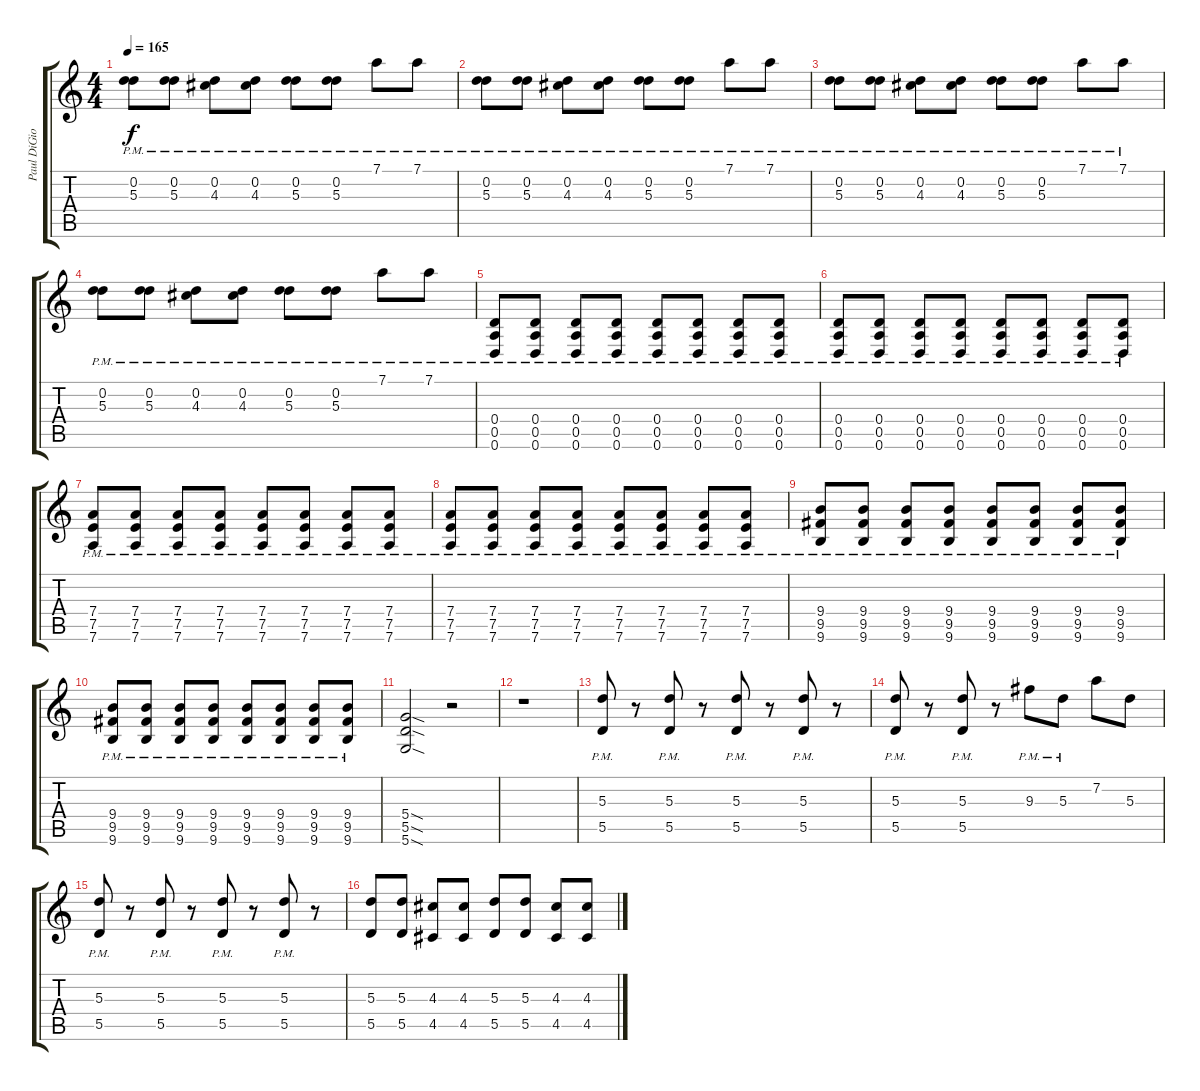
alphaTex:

\track ("Paul DiGiovanni (Lead Guitar)" "Paul DiGio") {instrument distortionguitar}
\staff {score tabs}
\tuning (D4 D4 A3 D3 A2 D2) {hide}
\ts (4 4)
\tempo 165
\clef g2
\ks c
(0.2{pm} 5.3{pm}).8{dy f} (0.2{pm} 5.3{pm}).8 (0.2{pm} 4.3{pm}).8 (0.2{pm} 4.3{pm}).8 (0.2{pm} 5.3{pm}).8 (0.2{pm} 5.3{pm}).8 7.1{pm}.8 7.1{pm}.8 |
(0.2{pm} 5.3{pm}).8 (0.2{pm} 5.3{pm}).8 (0.2{pm} 4.3{pm}).8 (0.2{pm} 4.3{pm}).8 (0.2{pm} 5.3{pm}).8 (0.2{pm} 5.3{pm}).8 7.1{pm}.8 7.1{pm}.8 |
(0.2{pm} 5.3{pm}).8 (0.2{pm} 5.3{pm}).8 (0.2{pm} 4.3{pm}).8 (0.2{pm} 4.3{pm}).8 (0.2{pm} 5.3{pm}).8 (0.2{pm} 5.3{pm}).8 7.1{pm}.8 7.1{pm}.8 |
(0.2{pm} 5.3{pm}).8 (0.2{pm} 5.3{pm}).8 (0.2{pm} 4.3{pm}).8 (0.2{pm} 4.3{pm}).8 (0.2{pm} 5.3{pm}).8 (0.2{pm} 5.3{pm}).8 7.1{pm}.8 7.1{pm}.8 |
(0.4{pm} 0.5{pm} 0.6{pm}).8 (0.4{pm} 0.5{pm} 0.6{pm}).8 (0.4{pm} 0.5{pm} 0.6{pm}).8 (0.4{pm} 0.5{pm} 0.6{pm}).8 (0.4{pm} 0.5{pm} 0.6{pm}).8 (0.4{pm} 0.5{pm} 0.6{pm}).8 (0.4{pm} 0.5{pm} 0.6{pm}).8 (0.4{pm} 0.5{pm} 0.6{pm}).8 |
(0.4{pm} 0.5{pm} 0.6{pm}).8 (0.4{pm} 0.5{pm} 0.6{pm}).8 (0.4{pm} 0.5{pm} 0.6{pm}).8 (0.4{pm} 0.5{pm} 0.6{pm}).8 (0.4{pm} 0.5{pm} 0.6{pm}).8 (0.4{pm} 0.5{pm} 0.6{pm}).8 (0.4{pm} 0.5{pm} 0.6{pm}).8 (0.4{pm} 0.5{pm} 0.6{pm}).8 |
(7.4{pm} 7.5{pm} 7.6{pm}).8 (7.4{pm} 7.5{pm} 7.6{pm}).8 (7.4{pm} 7.5{pm} 7.6{pm}).8 (7.4{pm} 7.5{pm} 7.6{pm}).8 (7.4{pm} 7.5{pm} 7.6{pm}).8 (7.4{pm} 7.5{pm} 7.6{pm}).8 (7.4{pm} 7.5{pm} 7.6{pm}).8 (7.4{pm} 7.5{pm} 7.6{pm}).8 |
(7.4{pm} 7.5{pm} 7.6{pm}).8 (7.4{pm} 7.5{pm} 7.6{pm}).8 (7.4{pm} 7.5{pm} 7.6{pm}).8 (7.4{pm} 7.5{pm} 7.6{pm}).8 (7.4{pm} 7.5{pm} 7.6{pm}).8 (7.4{pm} 7.5{pm} 7.6{pm}).8 (7.4{pm} 7.5{pm} 7.6{pm}).8 (7.4{pm} 7.5{pm} 7.6{pm}).8 |
(9.4{pm} 9.5{pm} 9.6{pm}).8 (9.4{pm} 9.5{pm} 9.6{pm}).8 (9.4{pm} 9.5{pm} 9.6{pm}).8 (9.4{pm} 9.5{pm} 9.6{pm}).8 (9.4{pm} 9.5{pm} 9.6{pm}).8 (9.4{pm} 9.5{pm} 9.6{pm}).8 (9.4{pm} 9.5{pm} 9.6{pm}).8 (9.4{pm} 9.5{pm} 9.6{pm}).8 |
(9.4{pm} 9.5{pm} 9.6{pm}).8 (9.4{pm} 9.5{pm} 9.6{pm}).8 (9.4{pm} 9.5{pm} 9.6{pm}).8 (9.4{pm} 9.5{pm} 9.6{pm}).8 (9.4{pm} 9.5{pm} 9.6{pm}).8 (9.4{pm} 9.5{pm} 9.6{pm}).8 (9.4{pm} 9.5{pm} 9.6{pm}).8 (9.4{pm} 9.5{pm} 9.6{pm}).8 |
(5.4{sod} 5.5{sod} 5.6{sod}).2 r.2 |
r.1 |
(5.3{pm} 5.5).8 r.8 (5.3{pm} 5.5).8 r.8 (5.3{pm} 5.5).8 r.8 (5.3{pm} 5.5).8 r.8 |
(5.3{pm} 5.5).8 r.8 (5.3{pm} 5.5).8 r.8 9.3{pm}.8 5.3{pm}.8 7.2.8 5.3.8 |
(5.3{pm} 5.5).8 r.8 (5.3{pm} 5.5).8 r.8 (5.3{pm} 5.5).8 r.8 (5.3{pm} 5.5).8 r.8 |
(5.3 5.5).8 (5.3 5.5).8 (4.3 4.5).8 (4.3 4.5).8 (5.3 5.5).8 (5.3 5.5).8 (4.3 4.5).8 (4.3 4.5).8
